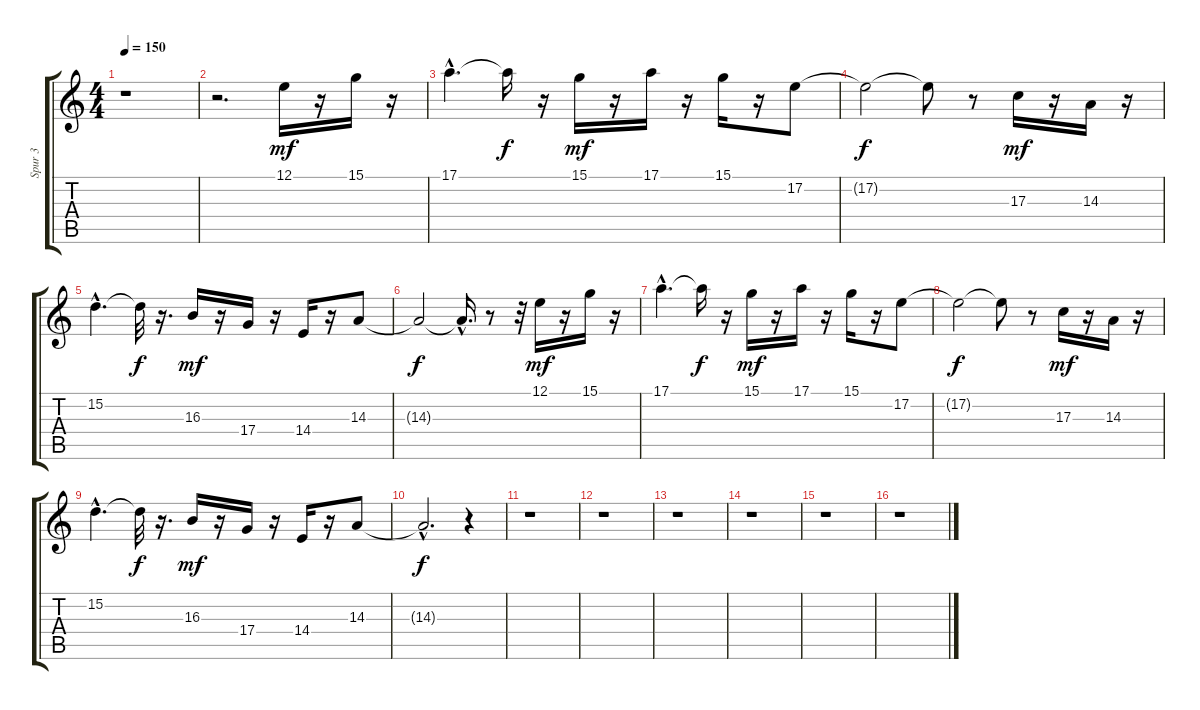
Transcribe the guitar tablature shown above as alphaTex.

\track ("Spur 3" "Spur 3") {instrument lead1square}
\staff {score tabs}
\tuning (E4 B3 G3 D3 A2 E2) {hide}
\ts (4 4)
\tempo 150
\clef g2
\ks c
r.1{dy f} |
r.2{d} 12.1.16{dy mf} r.16 15.1.16 r.16 |
17.1{hac}.4{d} 17.1{t}.16{dy f} r.16 15.1.16{dy mf} r.16 17.1.16 r.16 15.1.16 r.16 17.2.8 |
17.2{t}.2{dy f} 17.2{t}.8 r.8 17.3.16{dy mf} r.16 14.3.16 r.16 |
15.2{hac}.4{d} 15.2{t}.32{dy f} r.16{d} 16.3.16{dy mf} r.16 17.4.16 r.16 14.4.16 r.16 14.3.8 |
14.3{t}.2{dy f} 14.3{hac t}.16{d} r.8 r.32 12.1.16{dy mf} r.16 15.1.16 r.16 |
17.1{hac}.4{d} 17.1{t}.16{dy f} r.16 15.1.16{dy mf} r.16 17.1.16 r.16 15.1.16 r.16 17.2.8 |
17.2{t}.2{dy f} 17.2{t}.8 r.8 17.3.16{dy mf} r.16 14.3.16 r.16 |
15.2{hac}.4{d} 15.2{t}.32{dy f} r.16{d} 16.3.16{dy mf} r.16 17.4.16 r.16 14.4.16 r.16 14.3.8 |
14.3{hac t}.2{d dy f} r.4 |
r.1 |
r.1 |
r.1 |
r.1 |
r.1 |
r.1
